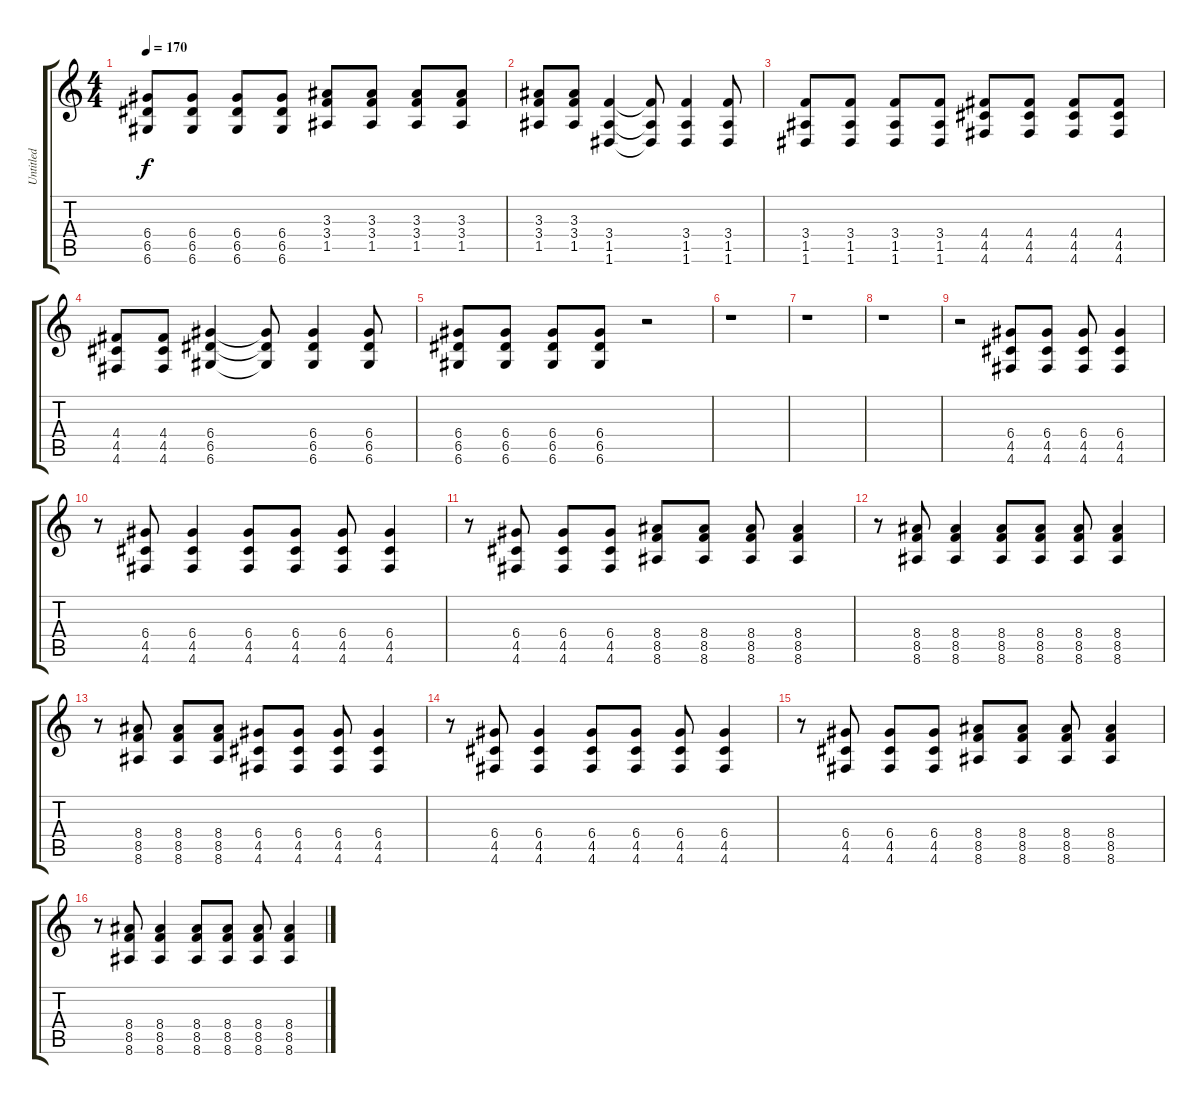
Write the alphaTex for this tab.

\track ("Untitled" "Untitled") {instrument distortionguitar}
\staff {score tabs}
\tuning (E4 B3 G3 D3 A2 D2) {hide}
\ts (4 4)
\tempo 170
\clef g2
\ks c
(6.4 6.5 6.6).8{dy f} (6.4 6.5 6.6).8 (6.4 6.5 6.6).8 (6.4 6.5 6.6).8 (3.3 3.4 1.5).8 (3.3 3.4 1.5).8 (3.3 3.4 1.5).8 (3.3 3.4 1.5).8 |
(3.3 3.4 1.5).8 (3.3 3.4 1.5).8 (3.4 1.5 1.6).4 (3.4{t} 1.5{t} 1.6{t}).8 (3.4 1.5 1.6).4 (3.4 1.5 1.6).8 |
(3.4 1.5 1.6).8 (3.4 1.5 1.6).8 (3.4 1.5 1.6).8 (3.4 1.5 1.6).8 (4.4 4.5 4.6).8 (4.4 4.5 4.6).8 (4.4 4.5 4.6).8 (4.4 4.5 4.6).8 |
(4.4 4.5 4.6).8 (4.4 4.5 4.6).8 (6.4 6.5 6.6).4 (6.4{t} 6.5{t} 6.6{t}).8 (6.4 6.5 6.6).4 (6.4 6.5 6.6).8 |
(6.4 6.5 6.6).8 (6.4 6.5 6.6).8 (6.4 6.5 6.6).8 (6.4 6.5 6.6).8 r.2 |
r.1 |
r.1 |
r.1 |
r.2 (6.4 4.5 4.6).8 (6.4 4.5 4.6).8 (6.4 4.5 4.6).8 (6.4 4.5 4.6).4 |
r.8 (6.4 4.5 4.6).8 (6.4 4.5 4.6).4 (6.4 4.5 4.6).8 (6.4 4.5 4.6).8 (6.4 4.5 4.6).8 (6.4 4.5 4.6).4 |
r.8 (6.4 4.5 4.6).8 (6.4 4.5 4.6).8 (6.4 4.5 4.6).8 (8.4 8.5 8.6).8 (8.4 8.5 8.6).8 (8.4 8.5 8.6).8 (8.4 8.5 8.6).4 |
r.8 (8.4 8.5 8.6).8 (8.4 8.5 8.6).4 (8.4 8.5 8.6).8 (8.4 8.5 8.6).8 (8.4 8.5 8.6).8 (8.4 8.5 8.6).4 |
r.8 (8.4 8.5 8.6).8 (8.4 8.5 8.6).8 (8.4 8.5 8.6).8 (6.4 4.5 4.6).8 (6.4 4.5 4.6).8 (6.4 4.5 4.6).8 (6.4 4.5 4.6).4 |
r.8 (6.4 4.5 4.6).8 (6.4 4.5 4.6).4 (6.4 4.5 4.6).8 (6.4 4.5 4.6).8 (6.4 4.5 4.6).8 (6.4 4.5 4.6).4 |
r.8 (6.4 4.5 4.6).8 (6.4 4.5 4.6).8 (6.4 4.5 4.6).8 (8.4 8.5 8.6).8 (8.4 8.5 8.6).8 (8.4 8.5 8.6).8 (8.4 8.5 8.6).4 |
r.8 (8.4 8.5 8.6).8 (8.4 8.5 8.6).4 (8.4 8.5 8.6).8 (8.4 8.5 8.6).8 (8.4 8.5 8.6).8 (8.4 8.5 8.6).4
